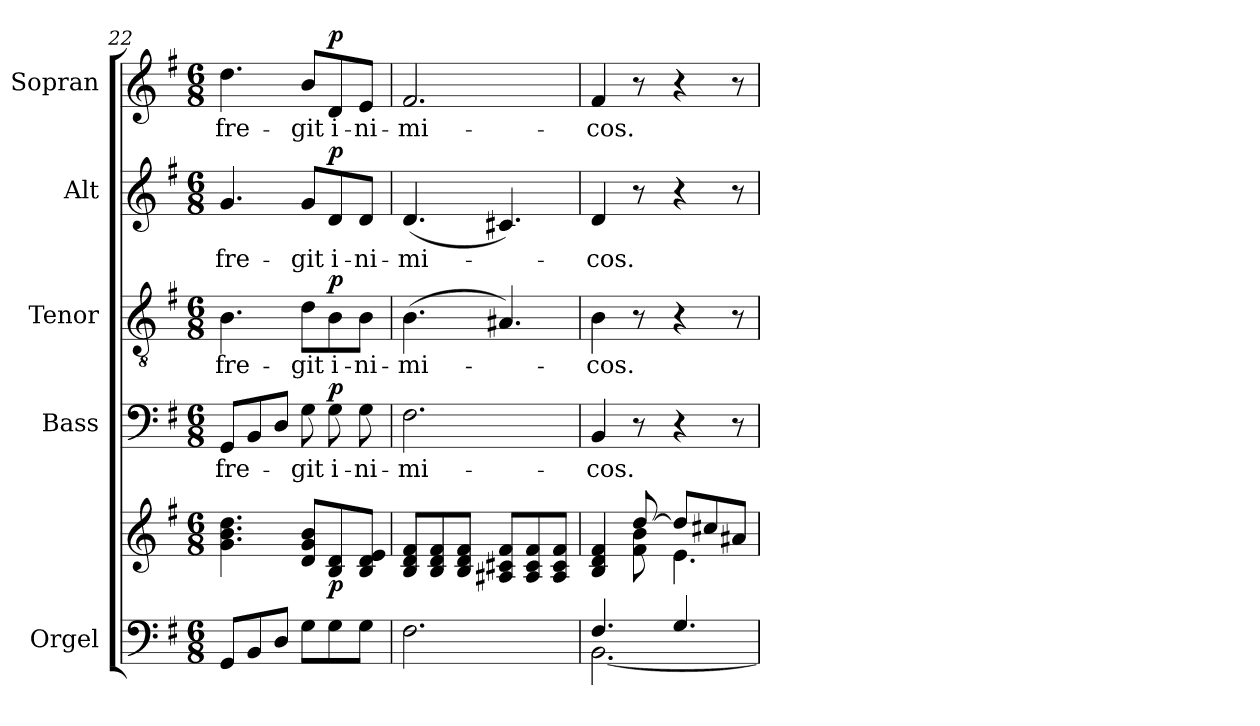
**kern	**kern	**dynam	**kern	**text	**dynam	**kern	**text	**dynam	**kern	**text	**dynam	**kern	**text	**dynam
*part5	*part5	*part5	*part4	*part4	*part4	*part3	*part3	*part3	*part2	*part2	*part2	*part1	*part1	*part1
*staff6	*staff5	*staff5/6	*staff4	*staff4	*staff4	*staff3	*staff3	*staff3	*staff2	*staff2	*staff2	*staff1	*staff1	*staff1
*I"Orgel	*	*	*I"Bass	*	*	*I"Tenor	*	*	*I"Alt	*	*	*I"Sopran	*	*
*I'Org.	*	*	*I'B.	*	*	*I'T.	*	*	*I'A.	*	*	*I'S.	*	*
*clefF4	*clefG2	*	*clefF4	*	*	*clefGv2	*	*	*clefG2	*	*	*clefG2	*	*
*k[f#]	*k[f#]	*	*k[f#]	*	*	*k[f#]	*	*	*k[f#]	*	*	*k[f#]	*	*
*G:	*G:	*	*G:	*	*	*G:	*	*	*G:	*	*	*G:	*	*
*M6/8	*M6/8	*	*M6/8	*	*	*M6/8	*	*	*M6/8	*	*	*M6/8	*	*
=22	=22	=22	=22	=22	=22	=22	=22	=22	=22	=22	=22	=22	=22	=22
!	!	!	!	!LO:LY:b	!	!	!LO:LY:b	!	!	!LO:LY:b	!	!	!LO:LY:b	!
8GG/L	4.g\ 4.b\ 4.dd\	.	8GG/L	-fre-	.	4.B\	-fre-	.	4.g/	-fre-	.	4.dd\	-fre-	.
8BB/	.	.	8BB/	.	.	.	.	.	.	.	.	.	.	.
8D/J	.	.	8D/J	.	.	.	.	.	.	.	.	.	.	.
!	!	!	!	!LO:LY:b	!	!	!LO:LY:b	!	!	!LO:LY:b	!	!	!LO:LY:b	!
8G\L	8d/ 8g/ 8b/L	.	8G\	-git	.	8d\L	-git	.	8g/L	-git	.	8b/L	-git	.
!	!	!LO:DY:b	!	!LO:LY:b	!LO:DY:a	!	!LO:LY:b	!LO:DY:a	!	!LO:LY:b	!LO:DY:a	!	!LO:LY:b	!LO:DY:a
8G\	8B/ 8d/	p	8G\	i-	p	8B\	i-	p	8d/	i-	p	8d/	i-	p
!	!	!	!	!LO:LY:b	!	!	!LO:LY:b	!	!	!LO:LY:b	!	!	!LO:LY:b	!
8G\J	8B/ 8d/ 8e/J	.	8G\	-ni-	.	8B\J	-ni-	.	8d/J	-ni-	.	8e/J	-ni-	.
!!LO:LB:g=z
=23	=23	=23	=23	=23	=23	=23	=23	=23	=23	=23	=23	=23	=23	=23
!	!	!	!	!LO:LY:b	!	!	!LO:LY:b	!	!	!LO:LY:b	!	!	!LO:LY:b	!
2.F#\	8B/ 8d/ 8f#/L	.	2.F#\	-mi-	.	(>4.B\	-mi-	.	(<4.d/	-mi-	.	2.f#/	-mi-	.
.	8B/ 8d/ 8f#/	.	.	.	.	.	.	.	.	.	.	.	.	.
.	8B/ 8d/ 8f#/J	.	.	.	.	.	.	.	.	.	.	.	.	.
.	8A#X/ 8c#X/ 8f#/L	.	.	.	.	4.A#X/)	.	.	4.c#X/)	.	.	.	.	.
.	8A#/ 8c#/ 8f#/	.	.	.	.	.	.	.	.	.	.	.	.	.
.	8A#/ 8c#/ 8f#/J	.	.	.	.	.	.	.	.	.	.	.	.	.
=24	=24	=24	=24	=24	=24	=24	=24	=24	=24	=24	=24	=24	=24	=24
*^	*^	*	*	*	*	*	*	*	*	*	*	*	*	*
!	!	!	!	!	!	!LO:LY:b	!	!	!LO:LY:b	!	!	!LO:LY:b	!	!	!LO:LY:b	!
4.F#/	[<2.BB\	4B/ 4d/ 4f#/	4ryy	.	4BB/	-cos.	.	4B\	-cos.	.	4d/	-cos.	.	4f#/	-cos.	.
.	.	[>8dd/	8f#\ 8b\	.	8r	.	.	8r	.	.	8r	.	.	8r	.	.
4.G/	.	8dd/L]	4.e\	.	4r	.	.	4r	.	.	4r	.	.	4r	.	.
.	.	8cc#X/	.	.	.	.	.	.	.	.	.	.	.	.	.	.
.	.	8a#X/J	.	.	8r	.	.	8r	.	.	8r	.	.	8r	.	.
*v	*v	*	*	*	*	*	*	*	*	*	*	*	*	*	*	*
*	*v	*v	*	*	*	*	*	*	*	*	*	*	*	*	*
=	=	=	=	=	=	=	=	=	=	=	=	=	=	=
*-	*-	*-	*-	*-	*-	*-	*-	*-	*-	*-	*-	*-	*-	*-
